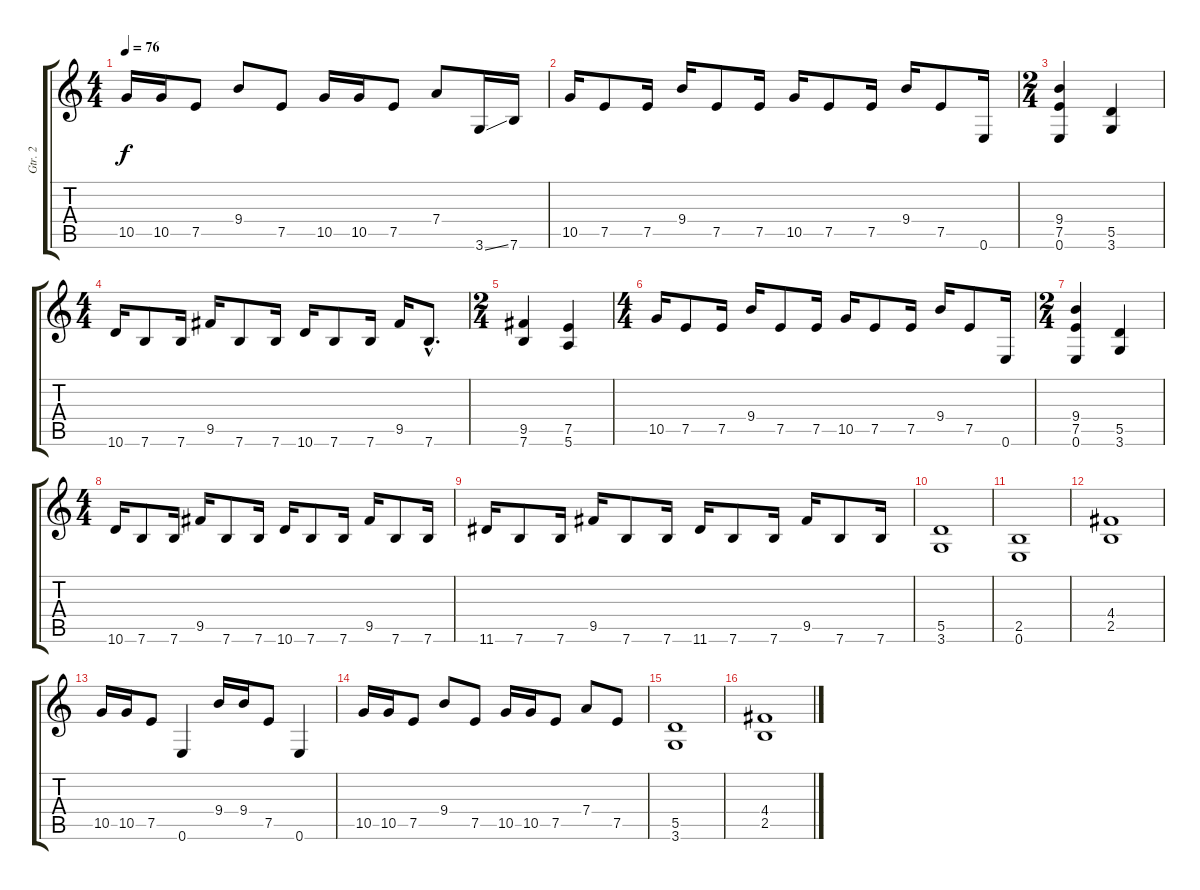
\track ("Gtr. 2" "Gtr. 2") {instrument distortionguitar}
\staff {score tabs}
\tuning (E4 B3 G3 D3 A2 E2) {hide}
\ts (4 4)
\tempo 76
\clef g2
\ks c
10.5.16{dy f} 10.5.16 7.5.8 9.4.8 7.5.8 10.5.16 10.5.16 7.5.8 7.4.8 3.6{ss}.16 7.6.16 |
10.5.16 7.5.8 7.5.16 9.4.16 7.5.8 7.5.16 10.5.16 7.5.8 7.5.16 9.4.16 7.5.8 0.6.16 |
\ts (2 4)
(9.4 7.5 0.6).4 (5.5 3.6).4 |
\ts (4 4)
10.6.16 7.6.8 7.6.16 9.5.16 7.6.8 7.6.16 10.6.16 7.6.8 7.6.16 9.5.16 7.6{hac}.8{d} |
\ts (2 4)
(9.5 7.6).4 (7.5 5.6).4 |
\ts (4 4)
10.5.16 7.5.8 7.5.16 9.4.16 7.5.8 7.5.16 10.5.16 7.5.8 7.5.16 9.4.16 7.5.8 0.6.16 |
\ts (2 4)
(9.4 7.5 0.6).4 (5.5 3.6).4 |
\ts (4 4)
10.6.16 7.6.8 7.6.16 9.5.16 7.6.8 7.6.16 10.6.16 7.6.8 7.6.16 9.5.16 7.6.8 7.6.16 |
11.6.16 7.6.8 7.6.16 9.5.16 7.6.8 7.6.16 11.6.16 7.6.8 7.6.16 9.5.16 7.6.8 7.6.16 |
(5.5 3.6).1 |
(2.5 0.6).1 |
(4.4 2.5).1 |
10.5.16 10.5.16 7.5.8 0.6.4 9.4.16 9.4.16 7.5.8 0.6.4 |
10.5.16 10.5.16 7.5.8 9.4.8 7.5.8 10.5.16 10.5.16 7.5.8 7.4.8 7.5.8 |
(5.5 3.6).1 |
(4.4 2.5).1
